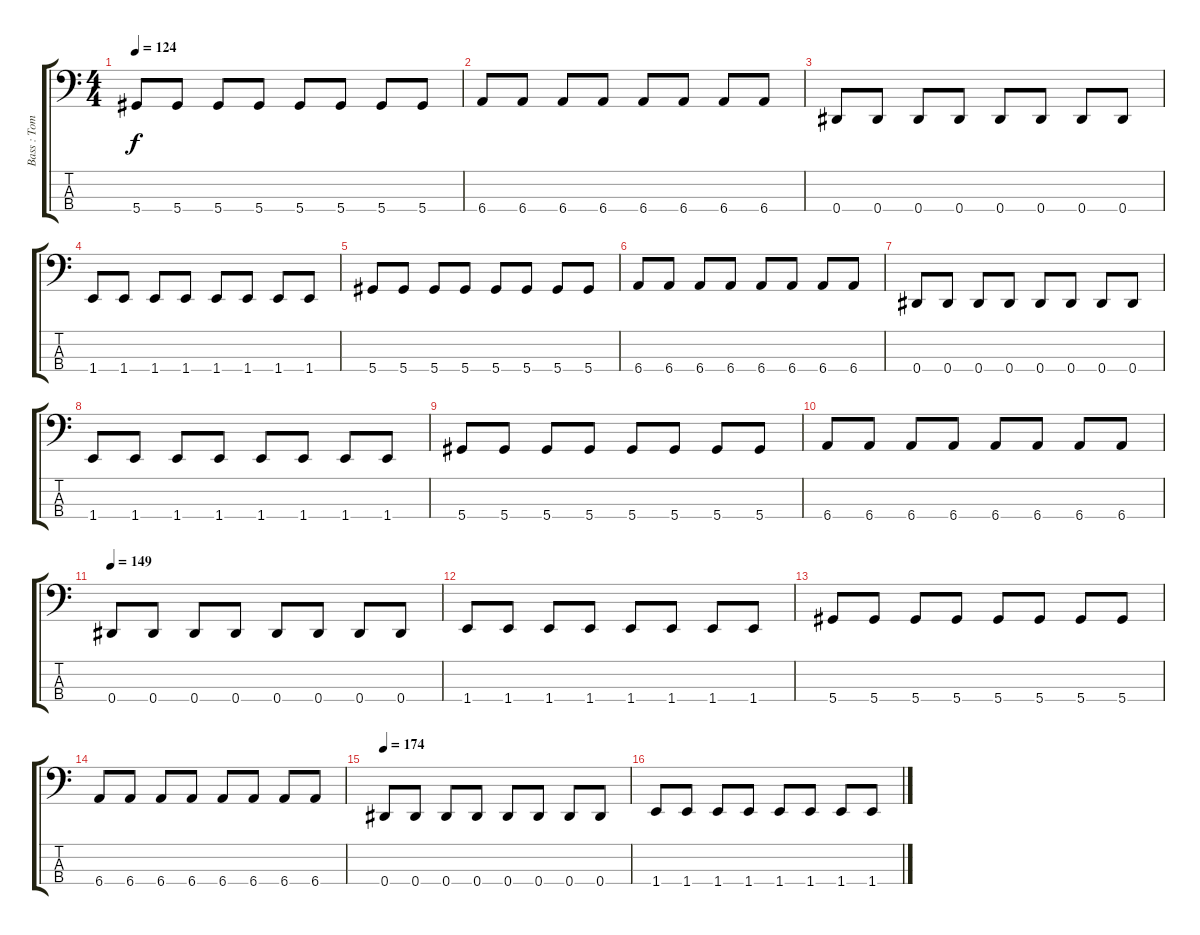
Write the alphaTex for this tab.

\track ("Bass : Tom Araya" "Bass : Tom") {instrument electricbasspick}
\staff {score tabs}
\tuning (Gb2 Db2 Ab1 Eb1) {hide}
\ts (4 4)
\tempo 124
\clef f4
\ks c
5.4.8{dy f} 5.4.8 5.4.8 5.4.8 5.4.8 5.4.8 5.4.8 5.4.8 |
6.4.8 6.4.8 6.4.8 6.4.8 6.4.8 6.4.8 6.4.8 6.4.8 |
0.4.8 0.4.8 0.4.8 0.4.8 0.4.8 0.4.8 0.4.8 0.4.8 |
1.4.8 1.4.8 1.4.8 1.4.8 1.4.8 1.4.8 1.4.8 1.4.8 |
5.4.8 5.4.8 5.4.8 5.4.8 5.4.8 5.4.8 5.4.8 5.4.8 |
6.4.8 6.4.8 6.4.8 6.4.8 6.4.8 6.4.8 6.4.8 6.4.8 |
0.4.8 0.4.8 0.4.8 0.4.8 0.4.8 0.4.8 0.4.8 0.4.8 |
1.4.8 1.4.8 1.4.8 1.4.8 1.4.8 1.4.8 1.4.8 1.4.8 |
5.4.8 5.4.8 5.4.8 5.4.8 5.4.8 5.4.8 5.4.8 5.4.8 |
6.4.8 6.4.8 6.4.8 6.4.8 6.4.8 6.4.8 6.4.8 6.4.8 |
\tempo 149
0.4.8 0.4.8 0.4.8 0.4.8 0.4.8 0.4.8 0.4.8 0.4.8 |
1.4.8 1.4.8 1.4.8 1.4.8 1.4.8 1.4.8 1.4.8 1.4.8 |
5.4.8 5.4.8 5.4.8 5.4.8 5.4.8 5.4.8 5.4.8 5.4.8 |
6.4.8 6.4.8 6.4.8 6.4.8 6.4.8 6.4.8 6.4.8 6.4.8 |
\tempo 174
0.4.8 0.4.8 0.4.8 0.4.8 0.4.8 0.4.8 0.4.8 0.4.8 |
1.4.8 1.4.8 1.4.8 1.4.8 1.4.8 1.4.8 1.4.8 1.4.8
